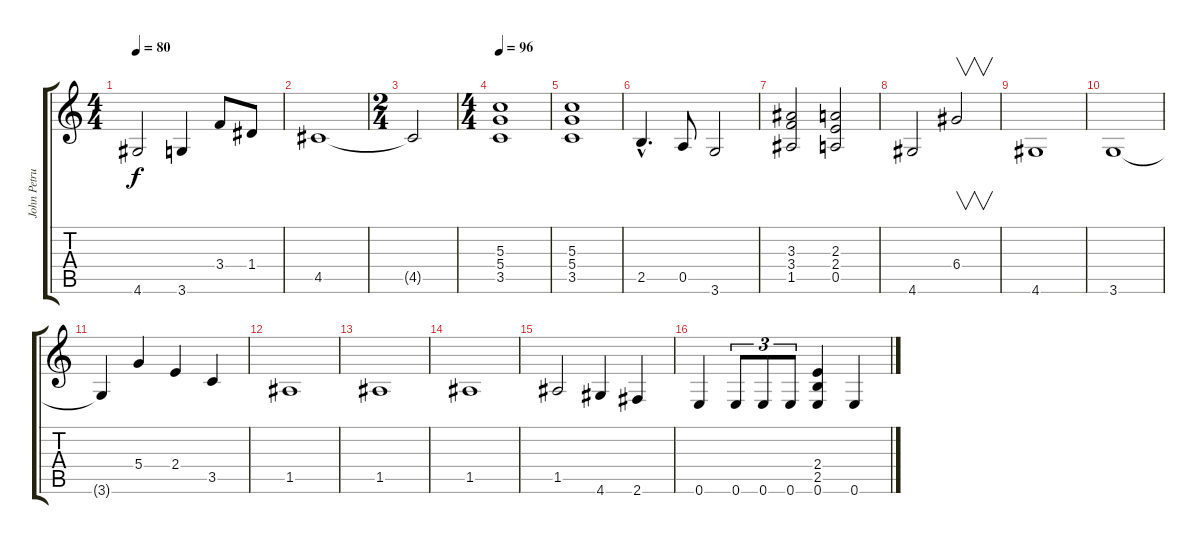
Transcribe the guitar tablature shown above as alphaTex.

\track ("John Petrucci" "John Petru") {instrument distortionguitar}
\staff {score tabs}
\tuning (E4 B3 G3 D3 A2 E2) {hide}
\ts (4 4)
\tempo 80
\clef g2
\ks c
4.6.2{dy f} 3.6.4 3.4.8 1.4.8 |
4.5.1 |
\ts (2 4)
4.5{t}.2 |
\ts (4 4)
\tempo 96
(5.3 5.4 3.5).1 |
(5.3 5.4 3.5).1 |
2.5{hac}.4{d} 0.5.8 3.6.2 |
(3.3 3.4 1.5).2 (2.3 2.4 0.5).2 |
4.6.2 6.4.2{v} |
4.6.1 |
3.6.1 |
3.6{t}.4 5.4.4 2.4.4 3.5.4 |
1.5.1 |
1.5.1 |
1.5.1 |
1.5.2 4.6.4 2.6.4 |
0.6.4 0.6.8{tu (3 2)} 0.6.8{tu (3 2)} 0.6.8{tu (3 2)} (2.4 2.5 0.6).4 0.6.4
